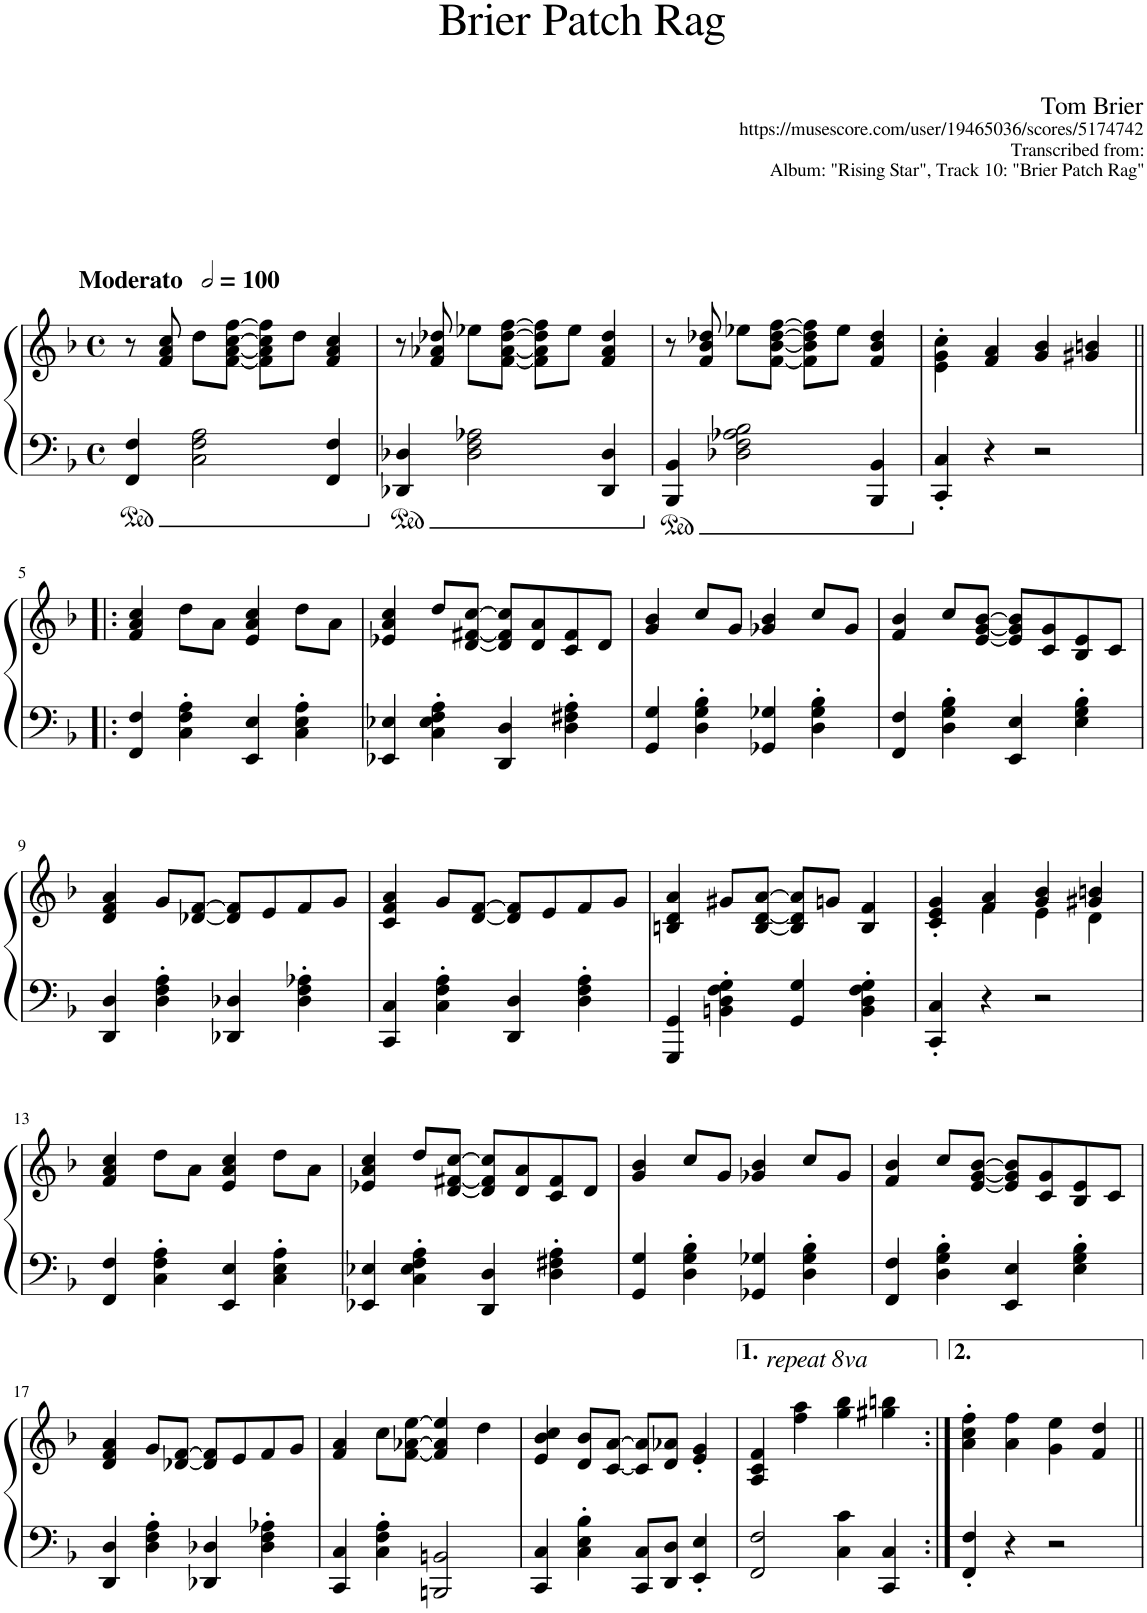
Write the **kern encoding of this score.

**kern	**kern
*part1	*part1
*staff2	*staff1
*I"Piano	*
*I'Pno.	*
*clefF4	*clefG2
*k[b-]	*k[b-]
*F:	*F:
*M4/4	*M4/4
*met(c)	*met(c)
*MM200	*MM200
=1	=1
!	!LO:TX:a:B:t=Moderato
4FF/ 4F/	8r
.	8f/ 8a/ 8cc/
2C\ 2F\ 2A\	8dd\L
.	[8f\ [8a\ [8cc\ [8ff\J
.	8f\] 8a\] 8cc\] 8ff\]L
.	8dd\J
4FF/ 4F/	4f/ 4a/ 4cc/
=2	=2
4DD-X/ 4D-X/	8r
.	8f/ 8a-X/ 8dd-X/
2D-\ 2F\ 2A-X\	8ee-X\L
.	[8f\ [8a-\ [8dd-\ [8ff\J
.	8f\] 8a-\] 8dd-\] 8ff\]L
.	8ee-\J
4DD-/ 4D-/	4f/ 4a-/ 4dd-/
=3	=3
4BBB-/ 4BB-/	8r
.	8f/ 8b-/ 8dd-X/
2D-X\ 2F\ 2A-X\ 2B-\	8ee-X\L
.	[8f\ [8b-\ [8dd-\ [8ff\J
.	8f\] 8b-\] 8dd-\] 8ff\]L
.	8ee-\J
4BBB-/ 4BB-/	4f/ 4b-/ 4dd-/
=4	=4
4CC/' 4C/'	4e\' 4g\' 4cc\'
4r	4f/ 4a/
2r	4g/ 4b-/
.	4g#X/ 4bn/
!!LO:LB:g=z
=5!|:	=5!|:
4FF/ 4F/	4f/ 4a/ 4cc/
4C\' 4F\' 4A\'	8dd\L
.	8a\J
4EE/ 4E/	4e/ 4a/ 4cc/
4C\' 4E\' 4A\'	8dd\L
.	8a\J
=6	=6
4EE-X/ 4E-X/	4e-X/ 4a/ 4cc/
4C\' 4E-\' 4F\' 4A\'	8dd/L
.	[8d/ [8f#X/ [8cc/J
4DD/ 4D/	8d/] 8f#/] 8cc/]L
.	8d/ 8a/
4D\' 4F#X\' 4A\'	8c/ 8f#/
.	8d/J
=7	=7
4GG/ 4G/	4g/ 4b-/
4D\' 4G\' 4B-\'	8cc/L
.	8g/J
4GG-X/ 4G-X/	4g-X/ 4b-/
4D\' 4G-\' 4B-\'	8cc/L
.	8g-/J
=8	=8
4FF/ 4F/	4f/ 4b-/
4D\' 4G\' 4B-\'	8cc/L
.	[8e/ [8g/ [8b-/J
4EE/ 4E/	8e/] 8g/] 8b-/]L
.	8c/ 8g/
4E\' 4G\' 4B-\'	8B-/ 8e/
.	8c/J
!!LO:LB:g=z
=9	=9
4DD/ 4D/	4d/ 4f/ 4a/
4D\' 4F\' 4A\'	8g/L
.	[8d-X/ [8f/J
4DD-X/ 4D-X/	8d-/] 8f/]L
.	8e/
4D-\' 4F\' 4A-X\'	8f/
.	8g/J
=10	=10
4CC/ 4C/	4c/ 4f/ 4a/
4C\' 4F\' 4A\'	8g/L
.	[8d/ [8f/J
4DD/ 4D/	8d/] 8f/]L
.	8e/
4D\' 4F\' 4A\'	8f/
.	8g/J
=11	=11
4GGG/ 4GG/	4Bn/ 4d/ 4a/
4BBn\' 4D\' 4F\' 4G\'	8g#X/L
.	[8B/ [8d/ [8a/J
4GG/ 4G/	8B/] 8d/] 8a/]L
.	8gn/J
4BB\' 4D\' 4F\' 4G\'	4B/ 4f/
=12	=12
*	*^
4CC/' 4C/'	4c/' 4e/' 4g/'	4ryy
4r	4f/ 4a/	4f\
2r	4g/ 4b-/	4e\
.	4g#X/ 4bn/	4d\
*	*v	*v
!!LO:LB:g=z
=13	=13
4FF/ 4F/	4f/ 4a/ 4cc/
4C\' 4F\' 4A\'	8dd\L
.	8a\J
4EE/ 4E/	4e/ 4a/ 4cc/
4C\' 4E\' 4A\'	8dd\L
.	8a\J
=14	=14
4EE-X/ 4E-X/	4e-X/ 4a/ 4cc/
4C\' 4E-\' 4F\' 4A\'	8dd/L
.	[8d/ [8f#X/ [8cc/J
4DD/ 4D/	8d/] 8f#/] 8cc/]L
.	8d/ 8a/
4D\' 4F#X\' 4A\'	8c/ 8f#/
.	8d/J
=15	=15
4GG/ 4G/	4g/ 4b-/
4D\' 4G\' 4B-\'	8cc/L
.	8g/J
4GG-X/ 4G-X/	4g-X/ 4b-/
4D\' 4G-\' 4B-\'	8cc/L
.	8g-/J
=16	=16
4FF/ 4F/	4f/ 4b-/
4D\' 4G\' 4B-\'	8cc/L
.	[8e/ [8g/ [8b-/J
4EE/ 4E/	8e/] 8g/] 8b-/]L
.	8c/ 8g/
4E\' 4G\' 4B-\'	8B-/ 8e/
.	8c/J
!!LO:LB:g=z
=17	=17
4DD/ 4D/	4d/ 4f/ 4a/
4D\' 4F\' 4A\'	8g/L
.	[8d-X/ [8f/J
4DD-X/ 4D-X/	8d-/] 8f/]L
.	8e/
4D-\' 4F\' 4A-X\'	8f/
.	8g/J
=18	=18
4CC/ 4C/	4f/ 4a/
4C\' 4F\' 4A\'	8cc\L
.	[8f\ [8a-X\ [8ee\J
2BBBn/ 2BBn/	4f/] 4a-/] 4ee/]
.	4dd\
=19	=19
4CC/ 4C/	4e/ 4b-/ 4cc/
4C\' 4E\' 4B-\'	8d/ 8b-/L
.	[8c/ [8a/J
8CC/ 8C/L	8c/] 8a/]L
8DD/ 8D/J	8d/ 8a-X/J
4EE/' 4E/'	4e/' 4g/'
=20	=20
!	!LO:TX:a:i:t=repeat 8va
2FF/ 2F/	4A/ 4c/ 4f/
.	4ff\ 4aa\
4C\ 4c\	4gg\ 4bb-\
4CC/ 4C/	4gg#X\ 4bbn\
=21:|!	=21:|!
4FF/' 4F/'	4a\' 4cc\' 4ff\'
4r	4a\ 4ff\
2r	4g\ 4ee\
.	4f/ 4dd/
=||	=||
*-	*-
